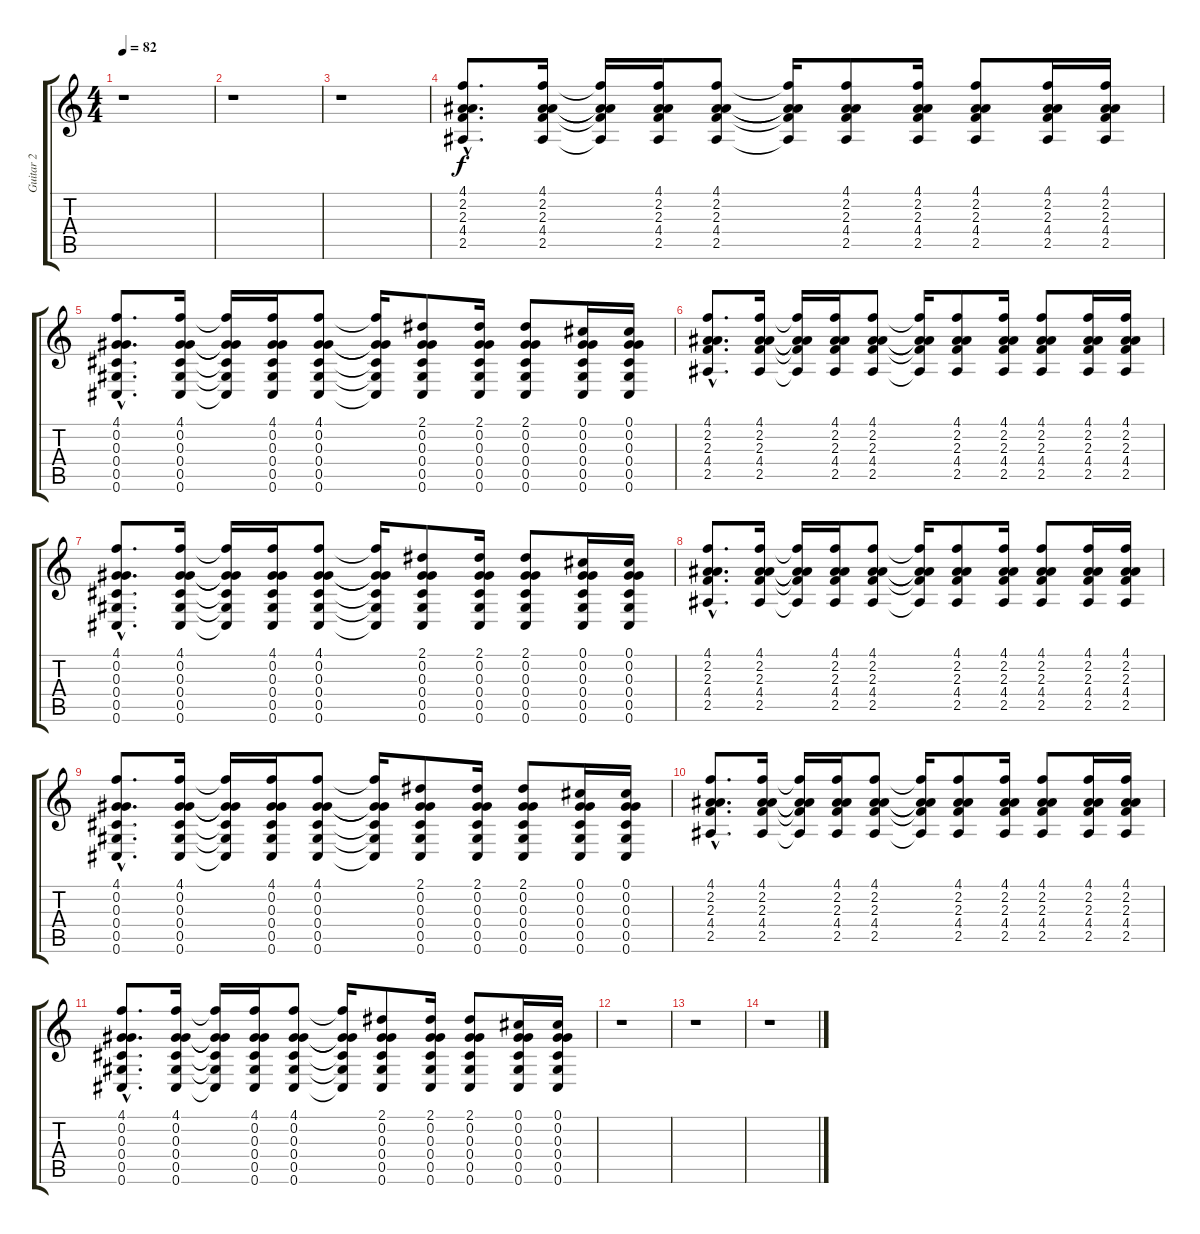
\track ("Guitar 2" "Guitar 2") {instrument acousticguitarsteel}
\staff {score tabs}
\tuning (Db4 Ab3 Ab3 Db3 Ab2 Db2) {hide}
\ts (4 4)
\tempo 82
\clef g2
\ks c
r.1{dy f} |
r.1 |
r.1 |
(4.1{hac} 2.2{hac} 2.3{hac} 4.4{hac} 2.5{hac}).8{d} (4.1 2.2 2.3 4.4 2.5).16 (4.1{t} 2.2{t} 2.3{t} 4.4{t} 2.5{t}).16 (4.1 2.2 2.3 4.4 2.5).16 (4.1 2.2 2.3 4.4 2.5).8 (4.1{t} 2.2{t} 2.3{t} 4.4{t} 2.5{t}).16 (4.1 2.2 2.3 4.4 2.5).8 (4.1 2.2 2.3 4.4 2.5).16 (4.1 2.2 2.3 4.4 2.5).8 (4.1 2.2 2.3 4.4 2.5).16 (4.1 2.2 2.3 4.4 2.5).16 |
(4.1{hac} 0.2{hac} 0.3{hac} 0.4{hac} 0.5{hac} 0.6{hac}).8{d} (4.1 0.2 0.3 0.4 0.5 0.6).16 (4.1{t} 0.2{t} 0.3{t} 0.4{t} 0.5{t} 0.6{t}).16 (4.1 0.2 0.3 0.4 0.5 0.6).16 (4.1 0.2 0.3 0.4 0.5 0.6).8 (4.1{t} 0.2{t} 0.3{t} 0.4{t} 0.5{t} 0.6{t}).16 (2.1 0.2 0.3 0.4 0.5 0.6).8 (2.1 0.2 0.3 0.4 0.5 0.6).16 (2.1 0.2 0.3 0.4 0.5 0.6).8 (0.1 0.2 0.3 0.4 0.5 0.6).16 (0.1 0.2 0.3 0.4 0.5 0.6).16 |
(4.1{hac} 2.2{hac} 2.3{hac} 4.4{hac} 2.5{hac}).8{d} (4.1 2.2 2.3 4.4 2.5).16 (4.1{t} 2.2{t} 2.3{t} 4.4{t} 2.5{t}).16 (4.1 2.2 2.3 4.4 2.5).16 (4.1 2.2 2.3 4.4 2.5).8 (4.1{t} 2.2{t} 2.3{t} 4.4{t} 2.5{t}).16 (4.1 2.2 2.3 4.4 2.5).8 (4.1 2.2 2.3 4.4 2.5).16 (4.1 2.2 2.3 4.4 2.5).8 (4.1 2.2 2.3 4.4 2.5).16 (4.1 2.2 2.3 4.4 2.5).16 |
(4.1{hac} 0.2{hac} 0.3{hac} 0.4{hac} 0.5{hac} 0.6{hac}).8{d} (4.1 0.2 0.3 0.4 0.5 0.6).16 (4.1{t} 0.2{t} 0.3{t} 0.4{t} 0.5{t} 0.6{t}).16 (4.1 0.2 0.3 0.4 0.5 0.6).16 (4.1 0.2 0.3 0.4 0.5 0.6).8 (4.1{t} 0.2{t} 0.3{t} 0.4{t} 0.5{t} 0.6{t}).16 (2.1 0.2 0.3 0.4 0.5 0.6).8 (2.1 0.2 0.3 0.4 0.5 0.6).16 (2.1 0.2 0.3 0.4 0.5 0.6).8 (0.1 0.2 0.3 0.4 0.5 0.6).16 (0.1 0.2 0.3 0.4 0.5 0.6).16 |
(4.1{hac} 2.2{hac} 2.3{hac} 4.4{hac} 2.5{hac}).8{d} (4.1 2.2 2.3 4.4 2.5).16 (4.1{t} 2.2{t} 2.3{t} 4.4{t} 2.5{t}).16 (4.1 2.2 2.3 4.4 2.5).16 (4.1 2.2 2.3 4.4 2.5).8 (4.1{t} 2.2{t} 2.3{t} 4.4{t} 2.5{t}).16 (4.1 2.2 2.3 4.4 2.5).8 (4.1 2.2 2.3 4.4 2.5).16 (4.1 2.2 2.3 4.4 2.5).8 (4.1 2.2 2.3 4.4 2.5).16 (4.1 2.2 2.3 4.4 2.5).16 |
(4.1{hac} 0.2{hac} 0.3{hac} 0.4{hac} 0.5{hac} 0.6{hac}).8{d} (4.1 0.2 0.3 0.4 0.5 0.6).16 (4.1{t} 0.2{t} 0.3{t} 0.4{t} 0.5{t} 0.6{t}).16 (4.1 0.2 0.3 0.4 0.5 0.6).16 (4.1 0.2 0.3 0.4 0.5 0.6).8 (4.1{t} 0.2{t} 0.3{t} 0.4{t} 0.5{t} 0.6{t}).16 (2.1 0.2 0.3 0.4 0.5 0.6).8 (2.1 0.2 0.3 0.4 0.5 0.6).16 (2.1 0.2 0.3 0.4 0.5 0.6).8 (0.1 0.2 0.3 0.4 0.5 0.6).16 (0.1 0.2 0.3 0.4 0.5 0.6).16 |
(4.1{hac} 2.2{hac} 2.3{hac} 4.4{hac} 2.5{hac}).8{d} (4.1 2.2 2.3 4.4 2.5).16 (4.1{t} 2.2{t} 2.3{t} 4.4{t} 2.5{t}).16 (4.1 2.2 2.3 4.4 2.5).16 (4.1 2.2 2.3 4.4 2.5).8 (4.1{t} 2.2{t} 2.3{t} 4.4{t} 2.5{t}).16 (4.1 2.2 2.3 4.4 2.5).8 (4.1 2.2 2.3 4.4 2.5).16 (4.1 2.2 2.3 4.4 2.5).8 (4.1 2.2 2.3 4.4 2.5).16 (4.1 2.2 2.3 4.4 2.5).16 |
(4.1{hac} 0.2{hac} 0.3{hac} 0.4{hac} 0.5{hac} 0.6{hac}).8{d} (4.1 0.2 0.3 0.4 0.5 0.6).16 (4.1{t} 0.2{t} 0.3{t} 0.4{t} 0.5{t} 0.6{t}).16 (4.1 0.2 0.3 0.4 0.5 0.6).16 (4.1 0.2 0.3 0.4 0.5 0.6).8 (4.1{t} 0.2{t} 0.3{t} 0.4{t} 0.5{t} 0.6{t}).16 (2.1 0.2 0.3 0.4 0.5 0.6).8 (2.1 0.2 0.3 0.4 0.5 0.6).16 (2.1 0.2 0.3 0.4 0.5 0.6).8 (0.1 0.2 0.3 0.4 0.5 0.6).16 (0.1 0.2 0.3 0.4 0.5 0.6).16 |
r.1 |
r.1 |
r.1
